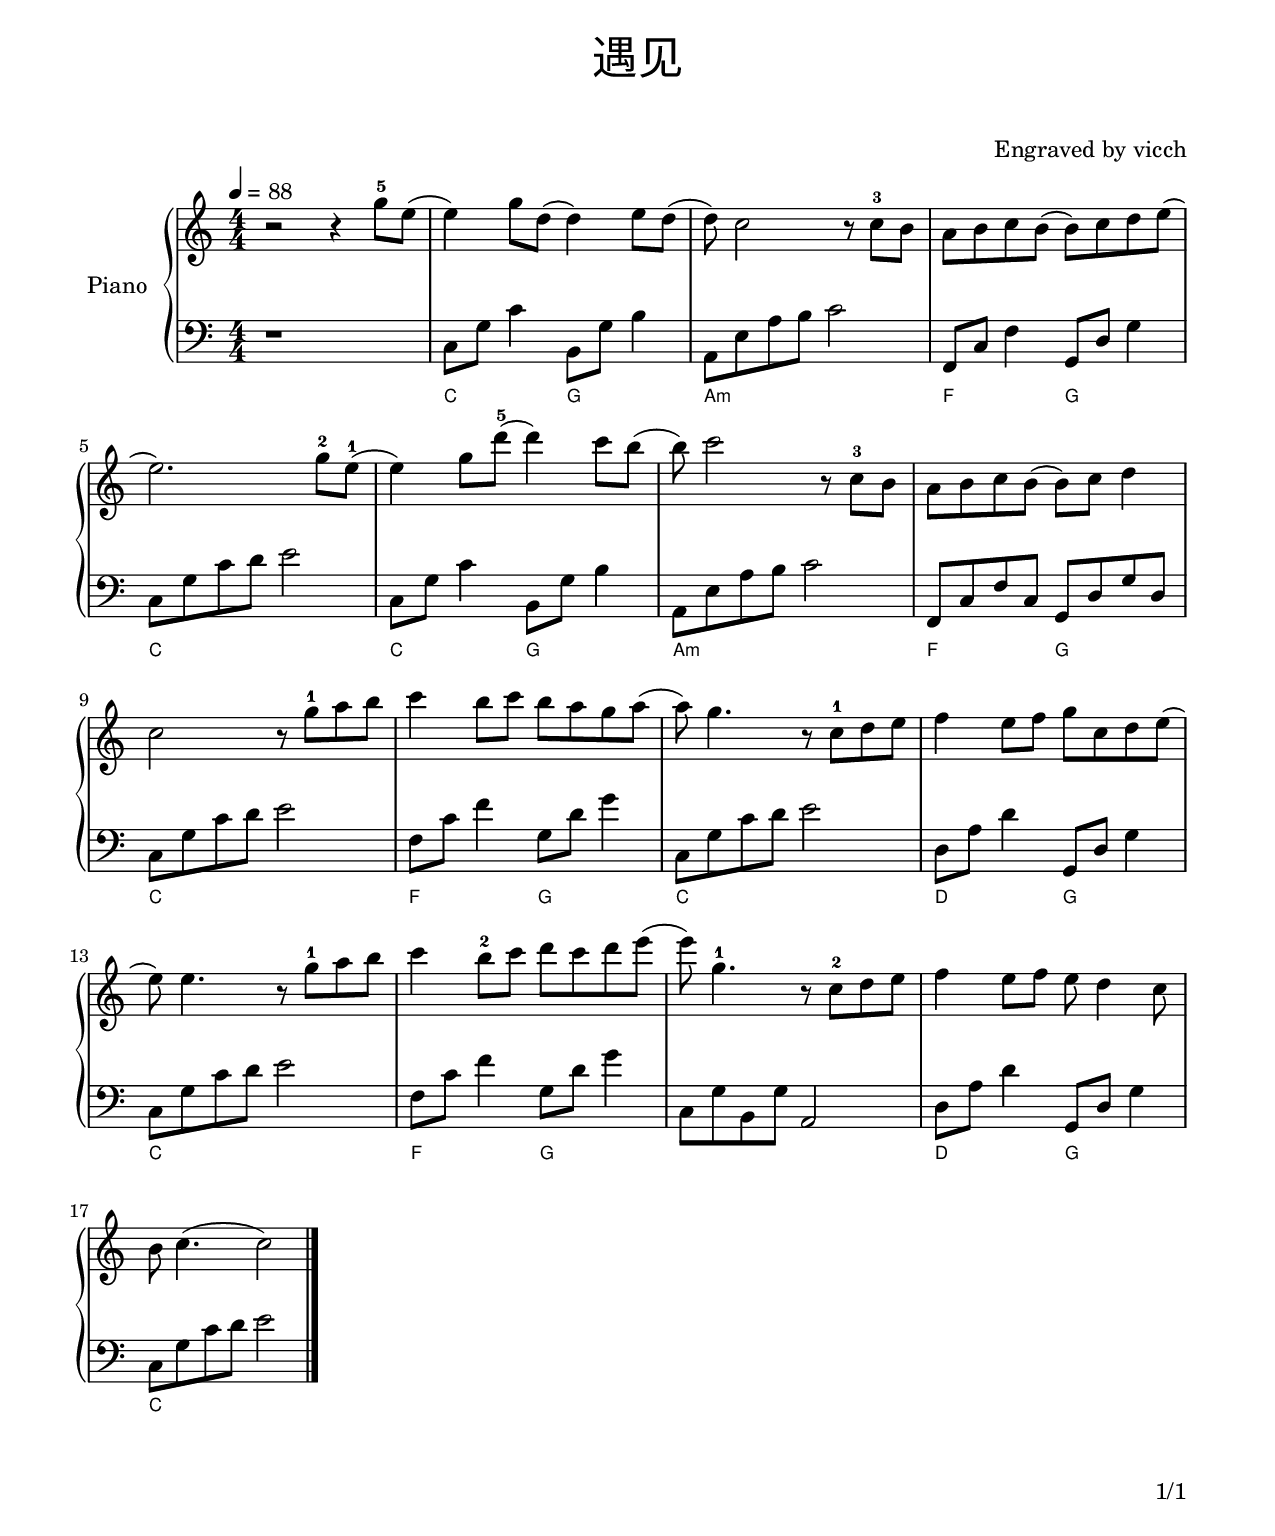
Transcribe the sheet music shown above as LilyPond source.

\version "2.24.3"

#(define title      "遇见")
#(define title-font "FangSong")
#(define sequence   "EveryonePiano 68")
#(define total-page 1)

\include "../base.ly"

\paper {
  ragged-last = ##t
}

\markup \vspace #1.5

CI   = { c8  g8  c'4 }
DI   = { d8  a8  d'4 }
GI   = { b,8 g8  b4  }
GII  = { g,8 d8  g4  }
GIII = { g8  d'8 g'4 }
FI   = { f,8 c8  f4  }
FII  = { f8  c'8 f'4 }

CII = { c8  g8 c'8 d'8 e'2 }
AmI = { a,8 e8 a8  b8  c'2 }

FIII = { f,8 c8 f8 c8 }
GIV  = { g,8 d8 g8 d8 }

\score {
  \new PianoStaff \with {
    instrumentName = "Piano"
  } <<
    \new Staff {
      \tempo 4 = 88
      \clef treble
      \key c \major
      \time 4/4
      
      r2 r4  g''8^5 e''8(   | e''4) g''8 d''8(    d''4)  e''8  d''8( | d''8) c''2  r8 c''8^3 b'8 | a'8 b'8 c''8 b'8( b'8) c''8 d''8 e''8( | \break
      e''2.) g''8^2 e''8^1( | e''4) g''8 d'''8^5( d'''4) c'''8 b''8( | b''8) c'''2 r8 c''8^3 b'8 | a'8 b'8 c''8 b'8( b'8) c''8 d''4       | \break

      c''2        r8 g''8^1 a''8 b''8 | c'''4 b''8   c'''8 b''8  a''8  g''8  a''8(  | a''8)  g''4.   r8 c''8^1 d''8 e''8 | f''4 e''8 f''8 g''8 c''8 d''8 e''8( | \break
      e''8) e''4. r8 g''8^1 a''8 b''8 | c'''4 b''8^2 c'''8 d'''8 c'''8 d'''8 e'''8( | e'''8) g''4.^1 r8 c''8^2 d''8 e''8 | f''4 e''8 f''8 e''8 d''4      c''8  | \break
      
      b'8 c''4.( c''2) | \bar "|."
    }
    \new Staff {
      \clef bass
      \key c \major
      \time 4/4
      
      r1   | \CI \GI | \AmI | \FI   \GII |
      \CII | \CI \GI | \AmI | \FIII \GIV |
      
      \CII | \FII \GIII | \CII             | \DI \GII |
      \CII | \FII \GIII | c8 g8 b,8 g8 a,2 | \DI \GII |
      
      \CII |
    }
    \chords {

      r1 | c2 g2 | a1:m | f2 g2 |
      c1 | c2 g2 | a1:m | f2 g2 |
      
      c1 | f2 g2 | c1 | d2 g2 |
      c1 | f2 g2 | r1 | d2 g2 |
      
      c1 |
    }
  >>
  \layout {}
}

\score {
  \new PianoStaff \with {
    instrumentName = "Piano"
  } <<
    \new Staff {
      \tempo 4 = 88
      \clef treble
      \key c \major
      \time 4/4
      
      r2 r4  g''8 e''8( | e''4) g''8 d''8(  d''4)  e''8  d''8( | d''8) c''2  r8 c''8 b'8 | a'8 b'8 c''8 b'8( b'8) c''8 d''8 e''8( | \break
      e''2.) g''8 e''8( | e''4) g''8 d'''8( d'''4) c'''8 b''8( | b''8) c'''2 r8 c''8 b'8 | a'8 b'8 c''8 b'8( b'8) c''8 d''4       | \break

      c''2        r8 g''8 a''8 b''8 | c'''4 b''8 c'''8 b''8  a''8  g''8  a''8(  | a''8)  g''4. r8 c''8 d''8 e''8 | f''4 e''8 f''8 g''8 c''8 d''8 e''8( | \break
      e''8) e''4. r8 g''8 a''8 b''8 | c'''4 b''8 c'''8 d'''8 c'''8 d'''8 e'''8( | e'''8) g''4. r8 c''8 d''8 e''8 | f''4 e''8 f''8 e''8 d''4      c''8  | \break
      
      b'8 c''4.( c''2) | \bar "|."
    }
    \new Staff {
      \clef bass
      \key c \major
      \time 4/4
      
      r1   | \CI \GI | \AmI | \FI   \GII |
      \CII | \CI \GI | \AmI | \FIII \GIV |
      
      \CII | \FII \GIII | \CII             | \DI \GII |
      \CII | \FII \GIII | c8 g8 b,8 g8 a,2 | \DI \GII |
      
      \CII |
    }
  >>
  \midi {}
}
